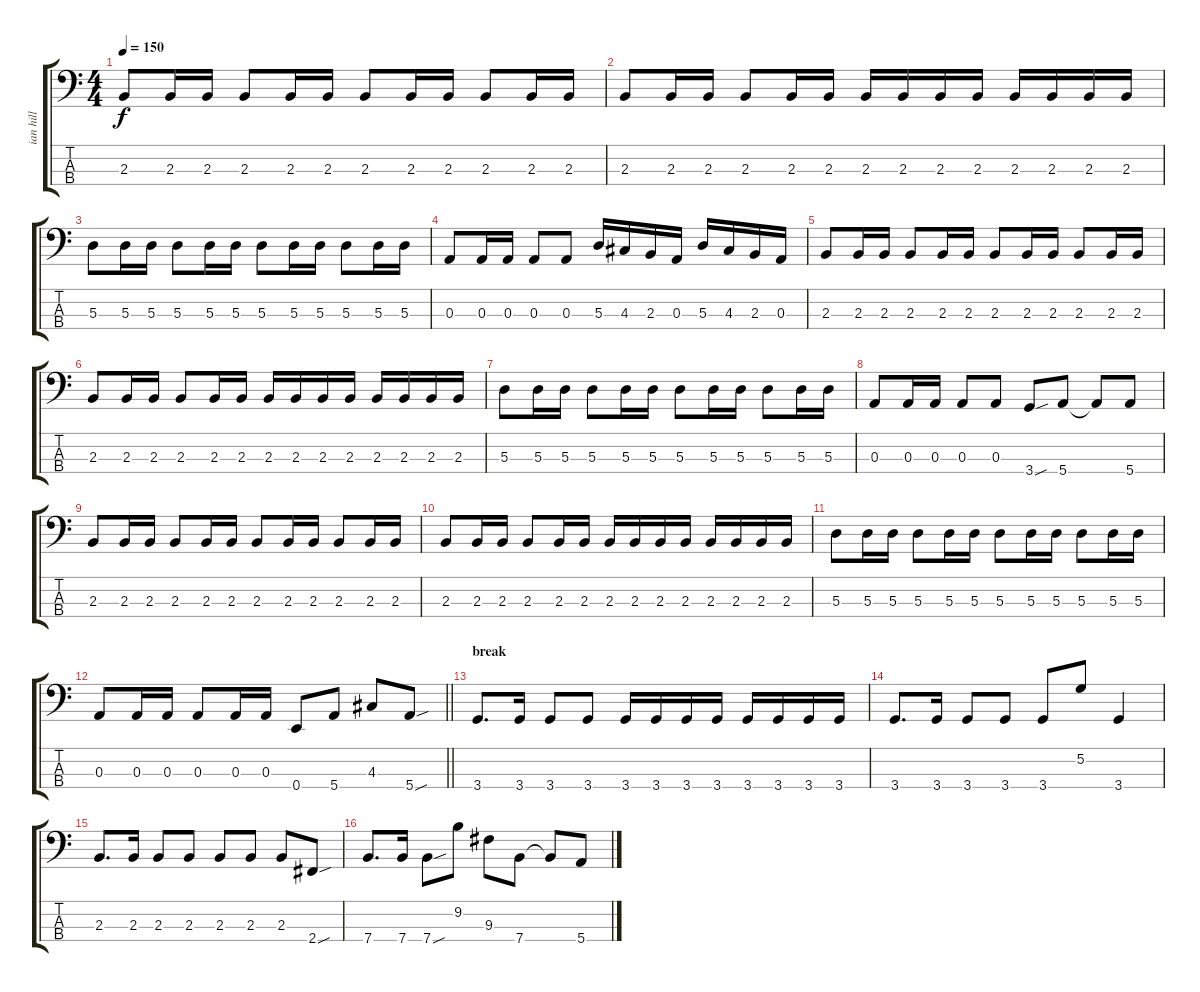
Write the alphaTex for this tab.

\track ("ian hill" "ian hill") {instrument electricbasspick}
\staff {score tabs}
\tuning (G2 D2 A1 E1) {hide}
\ts (4 4)
\tempo 150
\clef f4
\ks c
2.3.8{dy f} 2.3.16 2.3.16 2.3.8 2.3.16 2.3.16 2.3.8 2.3.16 2.3.16 2.3.8 2.3.16 2.3.16 |
2.3.8 2.3.16 2.3.16 2.3.8 2.3.16 2.3.16 2.3.16 2.3.16 2.3.16 2.3.16 2.3.16 2.3.16 2.3.16 2.3.16 |
5.3.8 5.3.16 5.3.16 5.3.8 5.3.16 5.3.16 5.3.8 5.3.16 5.3.16 5.3.8 5.3.16 5.3.16 |
0.3.8 0.3.16 0.3.16 0.3.8 0.3.8 5.3.16 4.3.16 2.3.16 0.3.16 5.3.16 4.3.16 2.3.16 0.3.16 |
2.3.8 2.3.16 2.3.16 2.3.8 2.3.16 2.3.16 2.3.8 2.3.16 2.3.16 2.3.8 2.3.16 2.3.16 |
2.3.8 2.3.16 2.3.16 2.3.8 2.3.16 2.3.16 2.3.16 2.3.16 2.3.16 2.3.16 2.3.16 2.3.16 2.3.16 2.3.16 |
5.3.8 5.3.16 5.3.16 5.3.8 5.3.16 5.3.16 5.3.8 5.3.16 5.3.16 5.3.8 5.3.16 5.3.16 |
0.3.8 0.3.16 0.3.16 0.3.8 0.3.8 3.4{sou}.8 5.4.8 5.4{t}.8 5.4.8 |
2.3.8 2.3.16 2.3.16 2.3.8 2.3.16 2.3.16 2.3.8 2.3.16 2.3.16 2.3.8 2.3.16 2.3.16 |
2.3.8 2.3.16 2.3.16 2.3.8 2.3.16 2.3.16 2.3.16 2.3.16 2.3.16 2.3.16 2.3.16 2.3.16 2.3.16 2.3.16 |
5.3.8 5.3.16 5.3.16 5.3.8 5.3.16 5.3.16 5.3.8 5.3.16 5.3.16 5.3.8 5.3.16 5.3.16 |
\barLineRight lightlight
0.3.8 0.3.16 0.3.16 0.3.8 0.3.16 0.3.16 0.4.8 5.4.8 4.3.8 5.4{sou}.8 |
\section ("" "break")
3.4.8{d} 3.4.16 3.4.8 3.4.8 3.4.16 3.4.16 3.4.16 3.4.16 3.4.16 3.4.16 3.4.16 3.4.16 |
3.4.8{d} 3.4.16 3.4.8 3.4.8 3.4.8 5.2.8 3.4.4 |
2.3.8{d} 2.3.16 2.3.8 2.3.8 2.3.8 2.3.8 2.3.8 2.4{sou}.8 |
7.4.8{d} 7.4.16 7.4{sou}.8 9.2.8 9.3.8 7.4.8 7.4{t}.8 5.4.8
